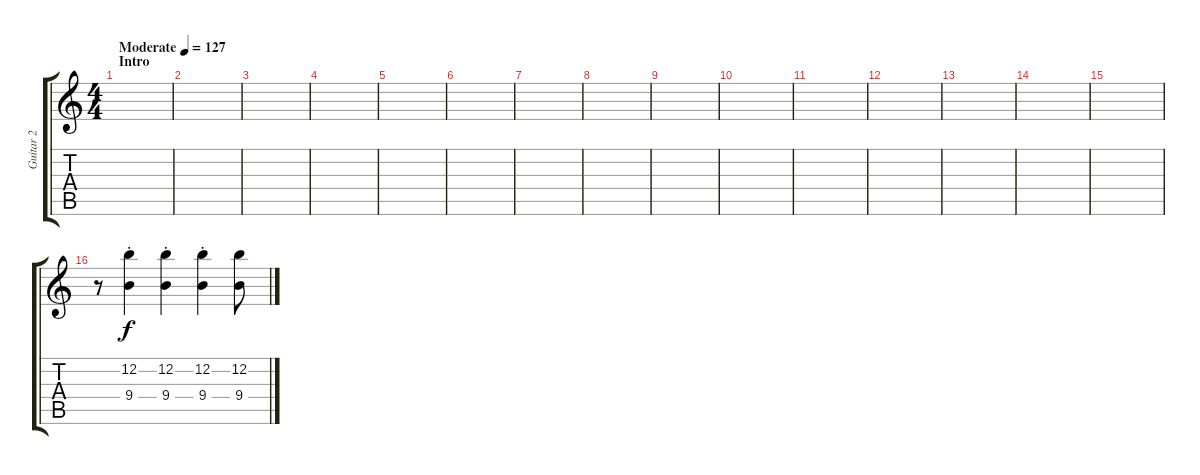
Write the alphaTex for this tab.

\track ("Guitar 2" "Guitar 2") {instrument distortionguitar}
\staff {score tabs}
\tuning (E4 B3 G3 D3 A2 E2) {hide}
\ts (4 4)
\section ("" "Intro")
\tempo (127 "Moderate")
\clef g2
\ks c
|
|
|
|
|
|
|
|
|
|
|
|
|
|
|
r.8{volume 10} (12.2{st} 9.4{st}).4 (12.2{st} 9.4{st}).4 (12.2{st} 9.4{st}).4 (12.2 9.4).8
